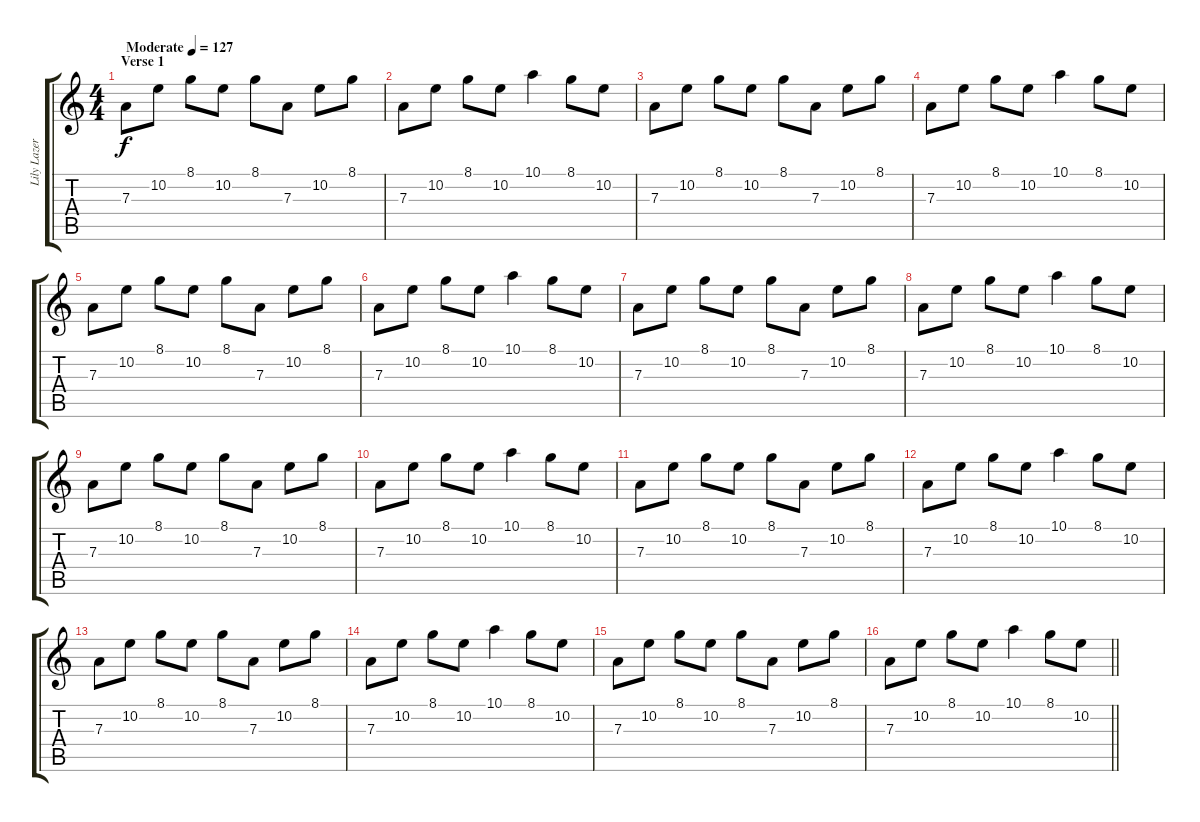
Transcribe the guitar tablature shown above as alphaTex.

\track ("Lily Lazer (Guitar)" "Lily Lazer") {instrument distortionguitar}
\staff {score tabs}
\tuning (B3 Gb3 D3 A2 E2 B1) {hide}
\ts (4 4)
\section ("" "Verse 1")
\tempo (127 "Moderate")
\clef g2
\ks c
7.3.8{dy f instrument distortionguitar} 10.2.8 8.1.8 10.2.8 8.1.8 7.3.8 10.2.8 8.1.8 |
7.3.8 10.2.8 8.1.8 10.2.8 10.1.4 8.1.8 10.2.8 |
7.3.8 10.2.8 8.1.8 10.2.8 8.1.8 7.3.8 10.2.8 8.1.8 |
7.3.8 10.2.8 8.1.8 10.2.8 10.1.4 8.1.8 10.2.8 |
7.3.8 10.2.8 8.1.8 10.2.8 8.1.8 7.3.8 10.2.8 8.1.8 |
7.3.8 10.2.8 8.1.8 10.2.8 10.1.4 8.1.8 10.2.8 |
7.3.8 10.2.8 8.1.8 10.2.8 8.1.8 7.3.8 10.2.8 8.1.8 |
7.3.8 10.2.8 8.1.8 10.2.8 10.1.4 8.1.8 10.2.8 |
7.3.8 10.2.8 8.1.8 10.2.8 8.1.8 7.3.8 10.2.8 8.1.8 |
7.3.8 10.2.8 8.1.8 10.2.8 10.1.4 8.1.8 10.2.8 |
7.3.8 10.2.8 8.1.8 10.2.8 8.1.8 7.3.8 10.2.8 8.1.8 |
7.3.8 10.2.8 8.1.8 10.2.8 10.1.4 8.1.8 10.2.8 |
7.3.8 10.2.8 8.1.8 10.2.8 8.1.8 7.3.8 10.2.8 8.1.8 |
7.3.8 10.2.8 8.1.8 10.2.8 10.1.4 8.1.8 10.2.8 |
7.3.8 10.2.8 8.1.8 10.2.8 8.1.8 7.3.8 10.2.8 8.1.8 |
\barLineRight lightlight
7.3.8 10.2.8 8.1.8 10.2.8 10.1.4 8.1.8 10.2.8
